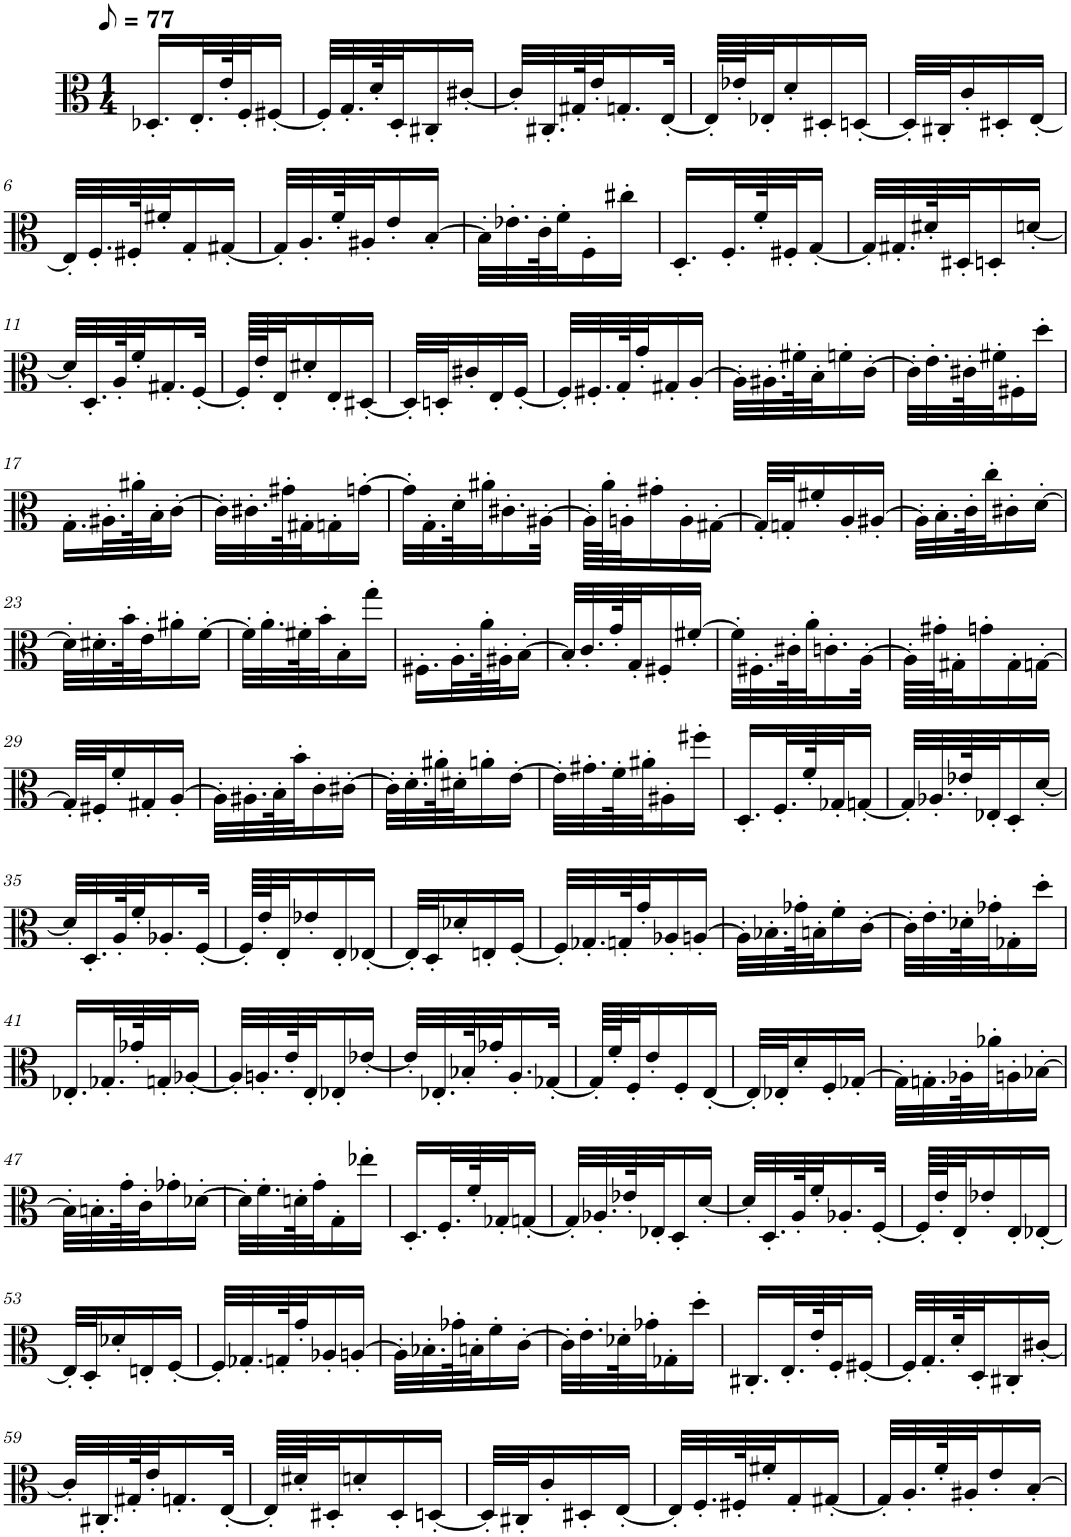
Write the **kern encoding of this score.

**kern
*part1
*staff1
*I"Viola
*I'Vla.
*clefC3
*k[]
*M1/4
*MM39
=1
16.D-X'/LL
32.E'/L
64e'/K
32F'/J
[16F#X'/JJ
=2
32F#'/LLL]
32.G'/
64d'/K
32D'/J
16C#X'/
[16c#X'/JJ
=3
32c#'/LLL]
32.C#X'/
64G#X'/K
32e'/J
16.Gn'/
[32E'/JJk
=4
64E'/LLLL]
64e-X'/J
32E-X'/J
16d'/
16D#X'/
[16Dn'/JJ
=5
32D'/LLL]
32C#X'/J
16c'/
16D#X'/
[16E'/JJ
!!LO:LB:g=z
=6
32E'/LLL]
32.F'/
64F#X'/K
32f#X'/J
16G'/
[16G#X'/JJ
=7
32G#'/LLL]
32.A'/
64f'/K
32A#X'/J
16e'/
[16B'/JJ
=8
32B'\LLL]
32.e-X'\
64c'\K
32f'\J
16F'\
16cc#X'\JJ
=9
16.D'/LL
32.F'/L
64f'/K
32F#X'/J
[16G'/JJ
=10
32G'/LLL]
32.G#X'/
64d#X'/K
32D#X'/J
16Dn'/
[16dn'/JJ
!!LO:LB:g=z
=11
32d'/LLL]
32.D'/
64A'/K
32f'/J
16.G#X'/
[32F'/JJk
=12
64F'/LLLL]
64e'/J
32E'/J
16d#X'/
16E'/
[16D#X'/JJ
=13
32D#'/LLL]
32Dn'/J
16c#X'/
16E'/
[16F'/JJ
=14
32F'/LLL]
32.F#X'/
64G'/K
32g'/J
16G#X'/
[16A'/JJ
=15
32A'\LLL]
32.A#X'\
64f#X'\K
32B'\J
16fn'\
[16c'\JJ
=16
32c'\LLL]
32.e'\
64c#X'\K
32f#X'\J
16F#X'\
16dd'\JJ
!!LO:LB:g=z
=17
16.G'\LL
32.A#X'\L
64a#X'\K
32B'\J
[16c'\JJ
=18
32c'\LLL]
32.c#X'\
64g#X'\K
32G#X'\J
16Gn'\
[16gn'\JJ
=19
32g'\LLL]
32.G'\
64d'\K
32a#X'\J
16.c#X'\
[32A#X'\JJk
=20
64A#'\LLLL]
64a'\J
32An'\J
16g#X'\
16A'\
[16G#X'\JJ
=21
32G#'/LLL]
32Gn'/J
16f#X'/
16A'/
[16A#X'/JJ
=22
32A#'\LLL]
32.B'\
64c'\K
32cc'\J
16c#X'\
[16d'\JJ
!!LO:LB:g=z
=23
32d'\LLL]
32.d#X'\
64b'\K
32e'\J
16a#X'\
[16f'\JJ
=24
32f'\LLL]
32.a'\
64f#X'\K
32b'\J
16B'\
16gg'\JJ
=25
16.F#X'\LL
32.A'\L
64a'\K
32A#X'\J
[16B'\JJ
=26
32B'/LLL]
32.c'/
64g'/K
32G'/J
16F#X'/
[16f#X'/JJ
=27
32f#'\LLL]
32.F#X'\
64c#X'\K
32a'\J
16.cn'\
[32A'\JJk
=28
64A'\LLLL]
64g#X'\J
32G#X'\J
16gn'\
16G#'\
[16Gn'\JJ
!!LO:LB:g=z
=29
32G'/LLL]
32F#X'/J
16f'/
16G#X'/
[16A'/JJ
=30
32A'\LLL]
32.A#X'\
64B'\K
32b'\J
16c'\
[16c#X'\JJ
=31
32c#'\LLL]
32.d'\
64a#X'\K
32d#X'\J
16an'\
[16e'\JJ
=32
32e'\LLL]
32.g#X'\
64f'\K
32a#X'\J
16A#X'\
16ff#X'\JJ
=33
16.D'/LL
32.F'/L
64f'/K
32G-X'/J
[16Gn'/JJ
=34
32G'/LLL]
32.A-X'/
64e-X'/K
32E-X'/J
16D'/
[16d'/JJ
!!LO:LB:g=z
=35
32d'/LLL]
32.D'/
64A'/K
32f'/J
16.A-X'/
[32F'/JJk
=36
64F'/LLLL]
64e'/J
32E'/J
16e-X'/
16E'/
[16E-X'/JJ
=37
32E-'/LLL]
32D'/J
16d-X'/
16En'/
[16F'/JJ
=38
32F'/LLL]
32.G-X'/
64Gn'/K
32g'/J
16A-X'/
[16An'/JJ
=39
32A'\LLL]
32.B-X'\
64g-X'\K
32Bn'\J
16f'\
[16c'\JJ
=40
32c'\LLL]
32.e'\
64d-X'\K
32g-X'\J
16G-X'\
16dd'\JJ
!!LO:LB:g=z
=41
16.E-X'/LL
32.G-X'/L
64g-X'/K
32Gn'/J
[16A-X'/JJ
=42
32A-'/LLL]
32.An'/
64e'/K
32E'/J
16E-X'/
[16e-X'/JJ
=43
32e-'/LLL]
32.E-X'/
64B-X'/K
32g-X'/J
16.A'/
[32G-X'/JJk
=44
64G-'/LLLL]
64f'/J
32F'/J
16e'/
16F'/
[16E'/JJ
=45
32E'/LLL]
32E-X'/J
16d'/
16F'/
[16G-X'/JJ
=46
32G-'\LLL]
32.Gn'\
64A-X'\K
32a-X'\J
16An'\
[16B-X'\JJ
!!LO:LB:g=z
=47
32B-'\LLL]
32.Bn'\
64g'\K
32c'\J
16g-X'\
[16d-X'\JJ
=48
32d-'\LLL]
32.f'\
64dn'\K
32g'\J
16G'\
16ee-X'\JJ
=49
16.D'/LL
32.F'/L
64f'/K
32G-X'/J
[16Gn'/JJ
=50
32G'/LLL]
32.A-X'/
64e-X'/K
32E-X'/J
16D'/
[16d'/JJ
=51
32d'/LLL]
32.D'/
64A'/K
32f'/J
16.A-X'/
[32F'/JJk
=52
64F'/LLLL]
64e'/J
32E'/J
16e-X'/
16E'/
[16E-X'/JJ
!!LO:LB:g=z
=53
32E-'/LLL]
32D'/J
16d-X'/
16En'/
[16F'/JJ
=54
32F'/LLL]
32.G-X'/
64Gn'/K
32g'/J
16A-X'/
[16An'/JJ
=55
32A'\LLL]
32.B-X'\
64g-X'\K
32Bn'\J
16f'\
[16c'\JJ
=56
32c'\LLL]
32.e'\
64d-X'\K
32g-X'\J
16G-X'\
16dd'\JJ
=57
16.C#X'/LL
32.E'/L
64e'/K
32F'/J
[16F#X'/JJ
=58
32F#'/LLL]
32.G'/
64d'/K
32D'/J
16C#X'/
[16c#X'/JJ
!!LO:LB:g=z
=59
32c#'/LLL]
32.C#X'/
64G#X'/K
32e'/J
16.Gn'/
[32E'/JJk
=60
64E'/LLLL]
64d#X'/J
32D#X'/J
16dn'/
16D#'/
[16Dn'/JJ
=61
32D'/LLL]
32C#X'/J
16c'/
16D#X'/
[16E'/JJ
=62
32E'/LLL]
32.F'/
64F#X'/K
32f#X'/J
16G'/
[16G#X'/JJ
=63
32G#'/LLL]
32.A'/
64f'/K
32A#X'/J
16e'/
[16B'/JJ
=
*-
